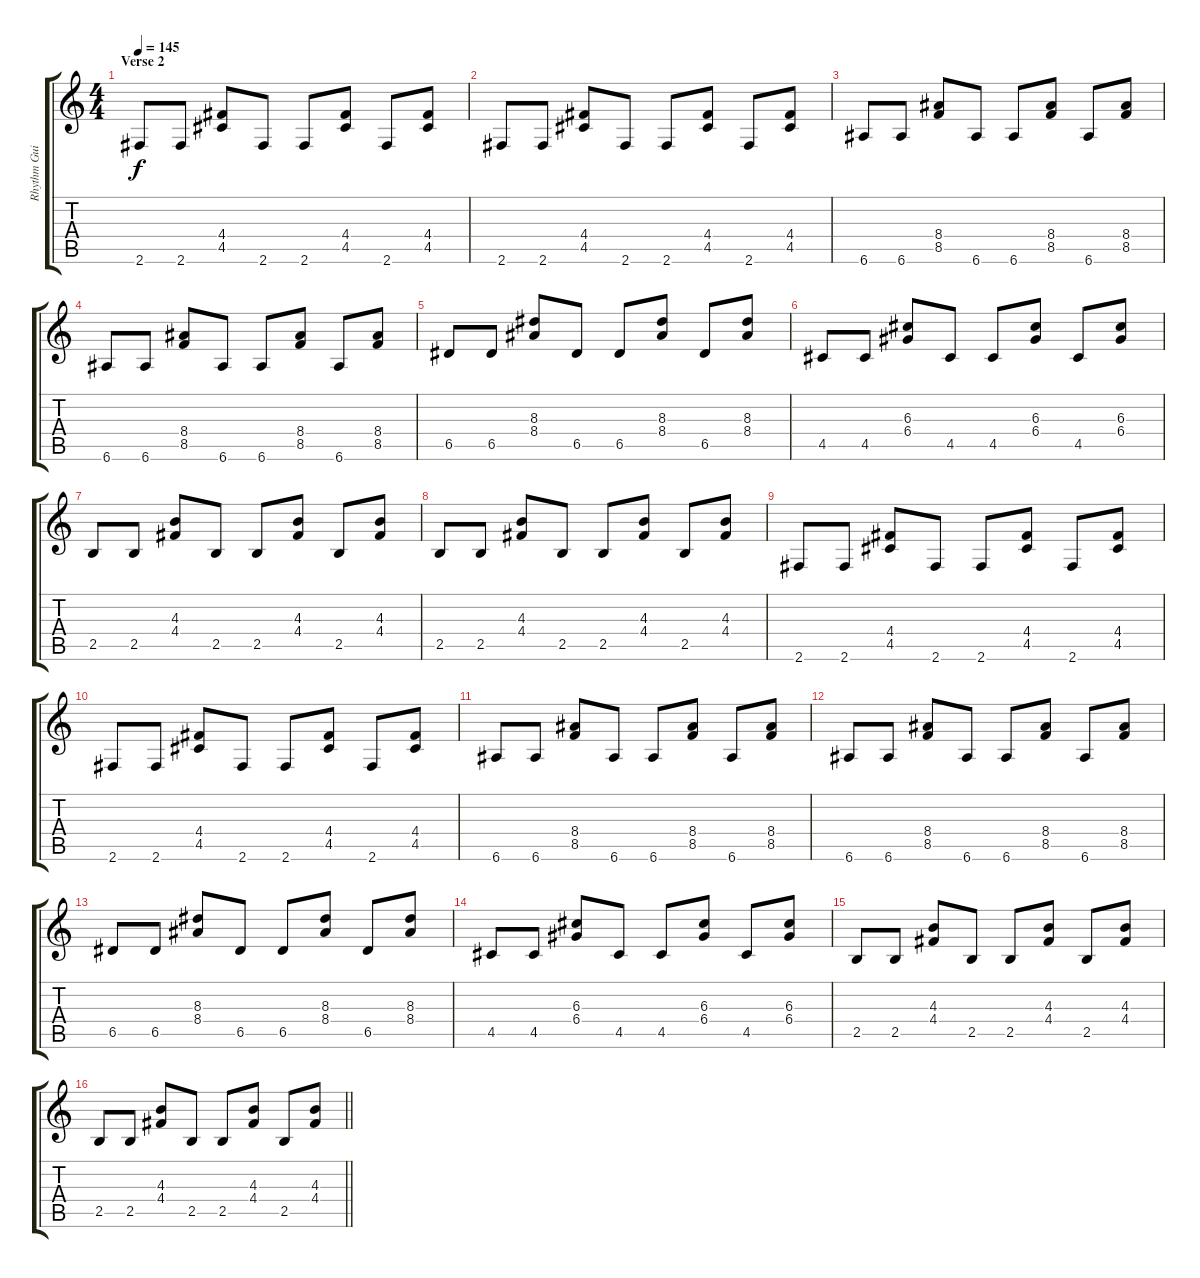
\track ("Rhythm Guitar" "Rhythm Gui") {instrument acousticguitarsteel}
\staff {score tabs}
\tuning (E4 B3 G3 D3 A2 E2) {hide}
\ts (4 4)
\section ("" "Verse 2")
\tempo 145
\clef g2
\ks c
2.6.8{dy f} 2.6.8 (4.4 4.5).8 2.6.8 2.6.8 (4.4 4.5).8 2.6.8 (4.4 4.5).8 |
2.6.8 2.6.8 (4.4 4.5).8 2.6.8 2.6.8 (4.4 4.5).8 2.6.8 (4.4 4.5).8 |
6.6.8 6.6.8 (8.4 8.5).8 6.6.8 6.6.8 (8.4 8.5).8 6.6.8 (8.4 8.5).8 |
6.6.8 6.6.8 (8.4 8.5).8 6.6.8 6.6.8 (8.4 8.5).8 6.6.8 (8.4 8.5).8 |
6.5.8 6.5.8 (8.3 8.4).8 6.5.8 6.5.8 (8.3 8.4).8 6.5.8 (8.3 8.4).8 |
4.5.8 4.5.8 (6.3 6.4).8 4.5.8 4.5.8 (6.3 6.4).8 4.5.8 (6.3 6.4).8 |
2.5.8 2.5.8 (4.3 4.4).8 2.5.8 2.5.8 (4.3 4.4).8 2.5.8 (4.3 4.4).8 |
2.5.8 2.5.8 (4.3 4.4).8 2.5.8 2.5.8 (4.3 4.4).8 2.5.8 (4.3 4.4).8 |
2.6.8 2.6.8 (4.4 4.5).8 2.6.8 2.6.8 (4.4 4.5).8 2.6.8 (4.4 4.5).8 |
2.6.8 2.6.8 (4.4 4.5).8 2.6.8 2.6.8 (4.4 4.5).8 2.6.8 (4.4 4.5).8 |
6.6.8 6.6.8 (8.4 8.5).8 6.6.8 6.6.8 (8.4 8.5).8 6.6.8 (8.4 8.5).8 |
6.6.8 6.6.8 (8.4 8.5).8 6.6.8 6.6.8 (8.4 8.5).8 6.6.8 (8.4 8.5).8 |
6.5.8 6.5.8 (8.3 8.4).8 6.5.8 6.5.8 (8.3 8.4).8 6.5.8 (8.3 8.4).8 |
4.5.8 4.5.8 (6.3 6.4).8 4.5.8 4.5.8 (6.3 6.4).8 4.5.8 (6.3 6.4).8 |
2.5.8 2.5.8 (4.3 4.4).8 2.5.8 2.5.8 (4.3 4.4).8 2.5.8 (4.3 4.4).8 |
\barLineRight lightlight
2.5.8 2.5.8 (4.3 4.4).8 2.5.8 2.5.8 (4.3 4.4).8 2.5.8 (4.3 4.4).8
